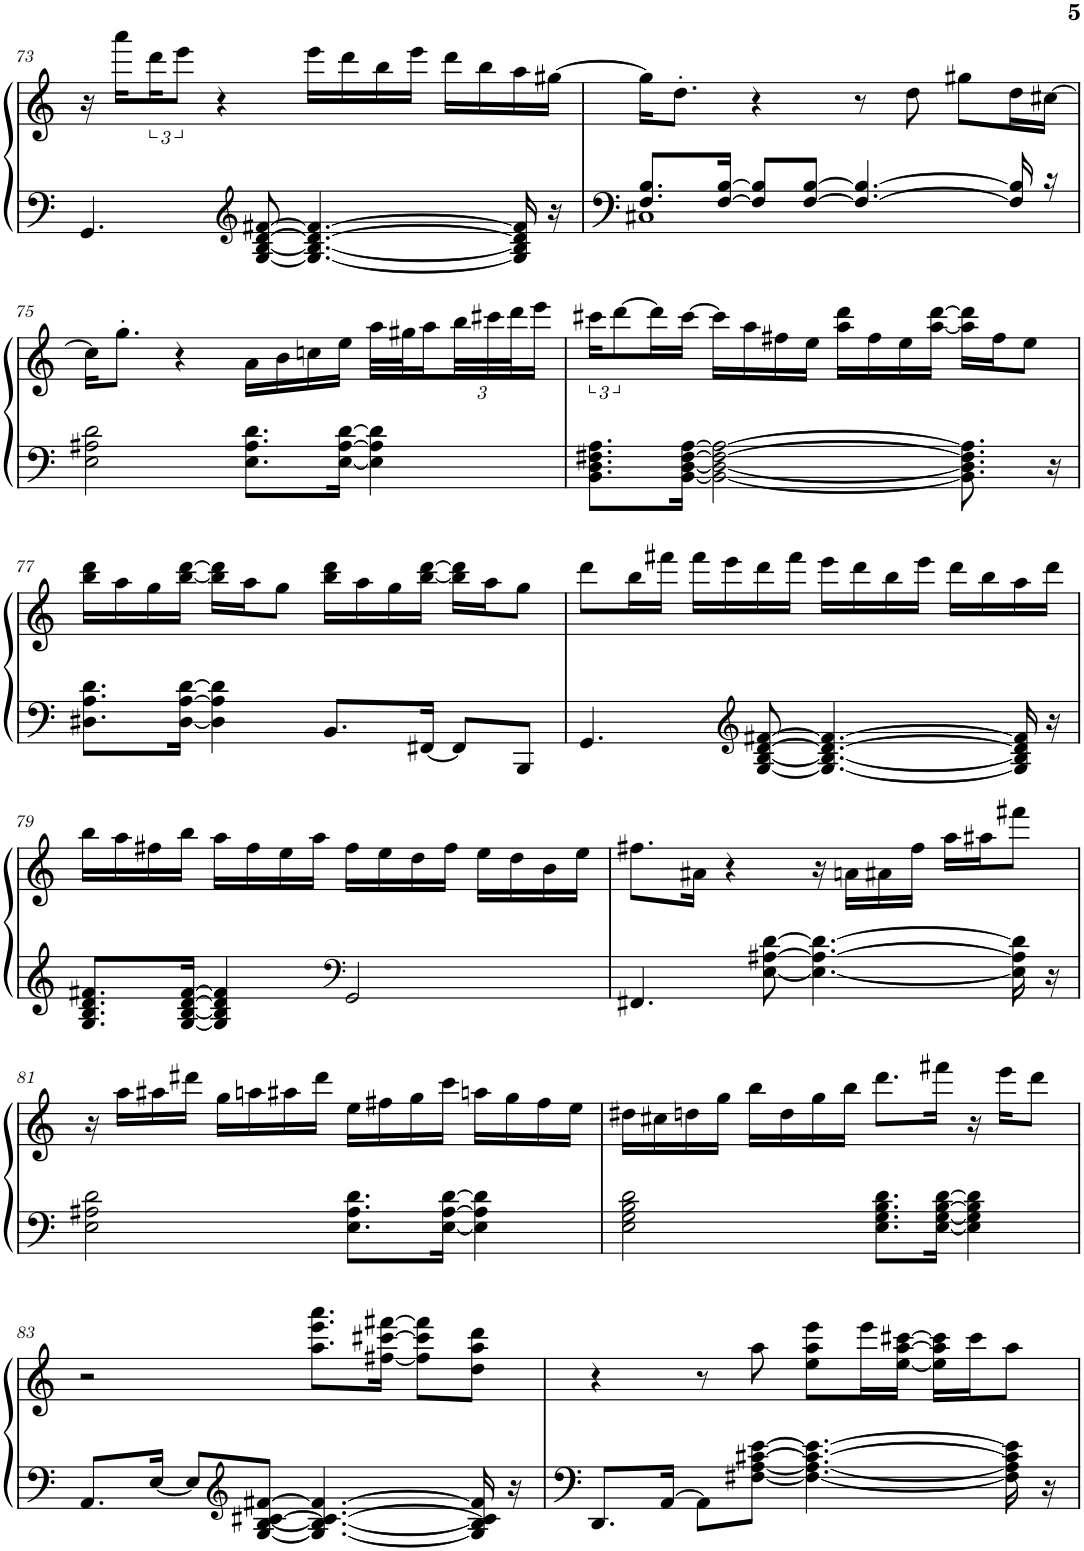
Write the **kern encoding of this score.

**kern	**kern
*part1	*part1
*staff2	*staff1
*I"Piano, Piano	*
*I'Pia.	*
!!LO:PB:g=z
*clefF4	*clefG2
*k[]	*k[]
*M4/4	*M4/4
=73	=73
4.GG/	16r
.	16aaa\LL
.	24ddd\J
.	12eee\J
.	4r
*clefG2	*
[8G/ [8B/ [8d/ [8f#X/	.
4.G/_ 4.B/_ 4.d/_ 4.f#/_	16eee\LL
.	16ddd\
.	16bb\
.	16eee\JJ
.	16ddd\LL
.	16bb\
16G/] 16B/] 16d/] 16f#/]	16aa\
16r	[16gg#X\JJ
=74	=74
*^	*
8.F/ 8.B/L	1C#X	16gg#\KL]
.	.	8.dd'\J
[16F/ [16B/Jk	.	.
8F/] 8B/]L	.	4r
[8F/ [8B/J	.	.
4.F/_ 4.B/_	.	8r
.	.	8dd\
.	.	8gg#X\L
16F/] 16B/]	.	16dd\L
16r	.	[16cc#X\JJ
*v	*v	*
!!LO:LB:g=z
=75	=75
2E\ 2A#X\ 2d\	16cc#\KL]
.	8.gg'\J
.	4r
8.E\ 8.A#\ 8.d\L	16a\LL
.	16b\
.	16ccn\
[16E\ [16A#\ [16d\Jk	16ee\JJ
4E\] 4A#\] 4d\]	32aa\LLL
.	32gg#X\J
.	16aa\
*	*Xbrackettup
.	48bb\L
.	48ccc#X\
.	48ddd\J
.	16eee\JJ
=76	=76
*	*brackettup
8.BB\ 8.D\ 8.F#X\ 8.A\L	24ccc#X\KL
.	[12ddd\
.	16ddd\L]
[16BB\ [16D\ [16F#\ [16A\Jk	[16ccc#\JJ
2BB\_ 2D\_ 2F#\_ 2A\_	16ccc#\LL]
.	16aa\
.	16ff#X\
.	16ee\JJ
.	16aa\ 16ddd\LL
.	16ff#\
.	16ee\
.	[16aa\ [16ddd\JJ
8.BB\] 8.D\] 8.F#\] 8.A\]	16aa\] 16ddd\]LL
.	16ff#\J
.	8ee\J
16r	.
!!LO:LB:g=z
=77	=77
8.D#X\ 8.A\ 8.d\L	16bb\ 16ddd\LL
.	16aa\
.	16gg\
[16D#\ [16A\ [16d\Jk	[16bb\ [16ddd\JJ
4D#\] 4A\] 4d\]	16bb\] 16ddd\]LL
.	16aa\J
.	8gg\J
8.BB/L	16bb\ 16ddd\LL
.	16aa\
.	16gg\
[16FF#X/Jk	[16bb\ [16ddd\JJ
8FF#/L]	16bb\] 16ddd\]LL
.	16aa\J
8BBB/J	8gg\J
=78	=78
4.GG/	8ddd\L
.	16bb\L
.	16fff#X\JJ
.	16fff#\LL
.	16eee\
*clefG2	*
[8G/ [8B/ [8d/ [8f#X/	16ddd\
.	16fff#\JJ
4.G/_ 4.B/_ 4.d/_ 4.f#/_	16eee\LL
.	16ddd\
.	16bb\
.	16eee\JJ
.	16ddd\LL
.	16bb\
16G/] 16B/] 16d/] 16f#/]	16aa\
16r	16ddd\JJ
!!LO:LB:g=z
=79	=79
8.G/ 8.B/ 8.d/ 8.f#X/L	16bb\LL
.	16aa\
.	16ff#X\
[16G/ [16B/ [16d/ [16f#/Jk	16bb\JJ
4G/] 4B/] 4d/] 4f#/]	16aa\LL
.	16ff#\
.	16ee\
.	16aa\JJ
*clefF4	*
2GG/	16ff#\LL
.	16ee\
.	16dd\
.	16ff#\JJ
.	16ee\LL
.	16dd\
.	16b\
.	16ee\JJ
=80	=80
4.FF#X/	8.ff#X\L
.	16a#X\Jk
.	4r
[8E\ [8A#X\ [8d\	.
4.E\_ 4.A#\_ 4.d\_	16r
.	16an\LL
.	16a#X\
.	16ff#\JJ
.	16aa\LL
.	16aa#X\J
16E\] 16A#\] 16d\]	8fff#X\J
16r	.
!!LO:LB:g=z
=81	=81
2E\ 2A#X\ 2d\	16r
.	16aa\LL
.	16aa#X\
.	16ddd#X\JJ
.	16gg\LL
.	16aan\
.	16aa#X\
.	16ddd#\JJ
8.E\ 8.A#\ 8.d\L	16ee\LL
.	16ff#X\
.	16gg\
[16E\ [16A#\ [16d\Jk	16ccc\JJ
4E\] 4A#\] 4d\]	16aan\LL
.	16gg\
.	16ff#\
.	16ee\JJ
=82	=82
2E\ 2G\ 2B\ 2d\	16dd#X\LL
.	16cc#X\
.	16ddn\
.	16gg\JJ
.	16bb\LL
.	16dd\
.	16gg\
.	16bb\JJ
8.E\ 8.G\ 8.B\ 8.d\L	8.ddd\L
[16E\ [16G\ [16B\ [16d\Jk	16fff#X\Jk
4E\] 4G\] 4B\] 4d\]	16r
.	16eee\KL
.	8ddd\J
!!LO:LB:g=z
=83	=83
8.AA/L	2r
[16E/Jk	.
8E/L]	.
*clefG2	*
[8G/ [8B/ [8c#X/ [8f#X/J	.
4.G/_ 4.B/_ 4.c#/_ 4.f#/_	8.aa\ 8.eee\ 8.aaa\L
.	[16ff#X\ [16ccc#X\ [16fff#X\Jk
.	8ff#\] 8ccc#\] 8fff#\]L
16G/] 16B/] 16c#/] 16f#/]	8dd\ 8aa\ 8ddd\J
16r	.
=84	=84
8.DD/L	4r
[16AA/Jk	.
8AA\L]	8r
[8F#X\ [8A\ [8c#X\ [8e\J	8aa\
4.F#\_ 4.A\_ 4.c#\_ 4.e\_	8ee\ 8aa\ 8eee\L
.	16eee\L
.	[16ee\ [16aa\ [16ccc#X\JJ
.	16ee\] 16aa\] 16ccc#\]LL
.	16ccc#\J
16F#\] 16A\] 16c#\] 16e\]	8aa\J
16r	.
=	=
*-	*-
